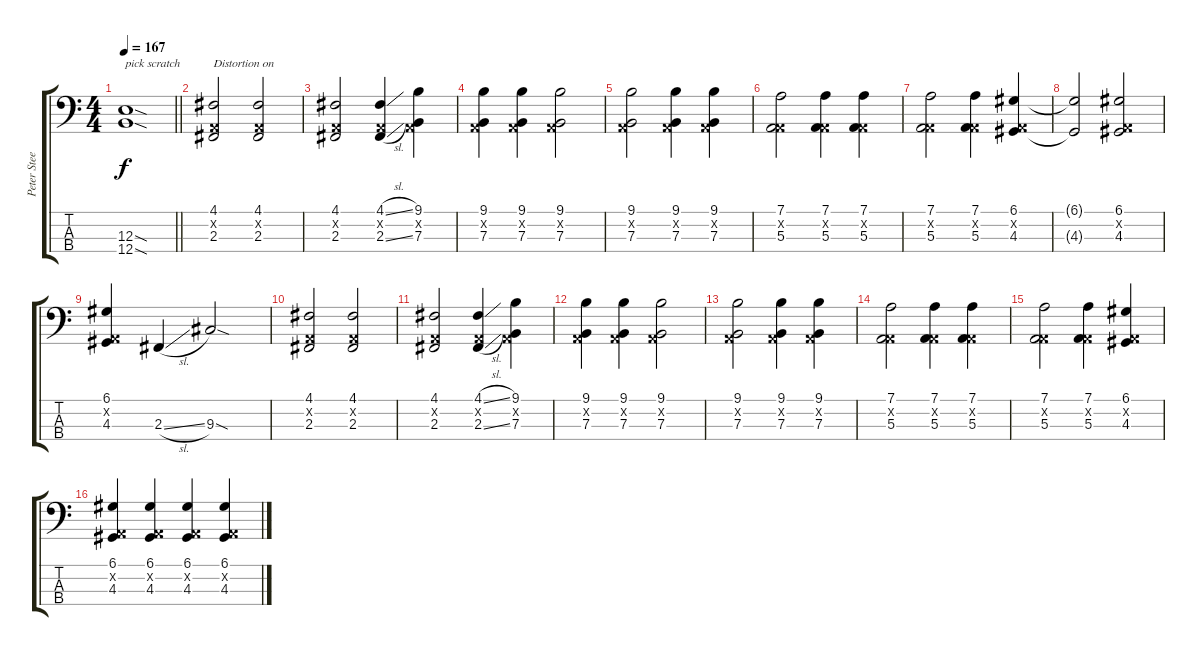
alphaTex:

\track ("Peter Steele" "Peter Stee") {instrument electricbasspick}
\staff {score tabs}
\tuning (D2 A1 E1 B0) {hide}
\ts (4 4)
\tempo 167
\clef f4
\barLineRight lightlight
\ks c
(12.3{sod} 12.4{sod}).1{txt "pick scratch" dy f volume 14 instrument overdrivenguitar} |
\section ("" "")
(4.1 0.2{x} 2.3).2{txt "Distortion on" instrument overdrivenguitar} (4.1 0.2{x} 2.3).2 |
(4.1 0.2{x} 2.3).2 (4.1{sl} 0.2{x} 2.3{sl}).4 (9.1 0.2{x} 7.3).4 |
(9.1 0.2{x} 7.3).4 (9.1 0.2{x} 7.3).4 (9.1 0.2{x} 7.3).2 |
(9.1 0.2{x} 7.3).2 (9.1 0.2{x} 7.3).4 (9.1 0.2{x} 7.3).4 |
(7.1 0.2{x} 5.3).2 (7.1 0.2{x} 5.3).4 (7.1 0.2{x} 5.3).4 |
(7.1 0.2{x} 5.3).2 (7.1 0.2{x} 5.3).4 (6.1 0.2{x} 4.3).4 |
(6.1{t} 4.3{t}).2 (6.1 0.2{x} 4.3).2 |
(6.1 0.2{x} 4.3).4 2.3{sl}.4 9.3{sod}.2 |
(4.1 0.2{x} 2.3).2 (4.1 0.2{x} 2.3).2 |
(4.1 0.2{x} 2.3).2 (4.1{sl} 0.2{x} 2.3{sl}).4 (9.1 0.2{x} 7.3).4 |
(9.1 0.2{x} 7.3).4 (9.1 0.2{x} 7.3).4 (9.1 0.2{x} 7.3).2 |
(9.1 0.2{x} 7.3).2 (9.1 0.2{x} 7.3).4 (9.1 0.2{x} 7.3).4 |
(7.1 0.2{x} 5.3).2 (7.1 0.2{x} 5.3).4 (7.1 0.2{x} 5.3).4 |
(7.1 0.2{x} 5.3).2 (7.1 0.2{x} 5.3).4 (6.1 0.2{x} 4.3).4 |
(6.1 0.2{x} 4.3).4 (6.1 0.2{x} 4.3).4 (6.1 0.2{x} 4.3).4 (6.1 0.2{x} 4.3).4
